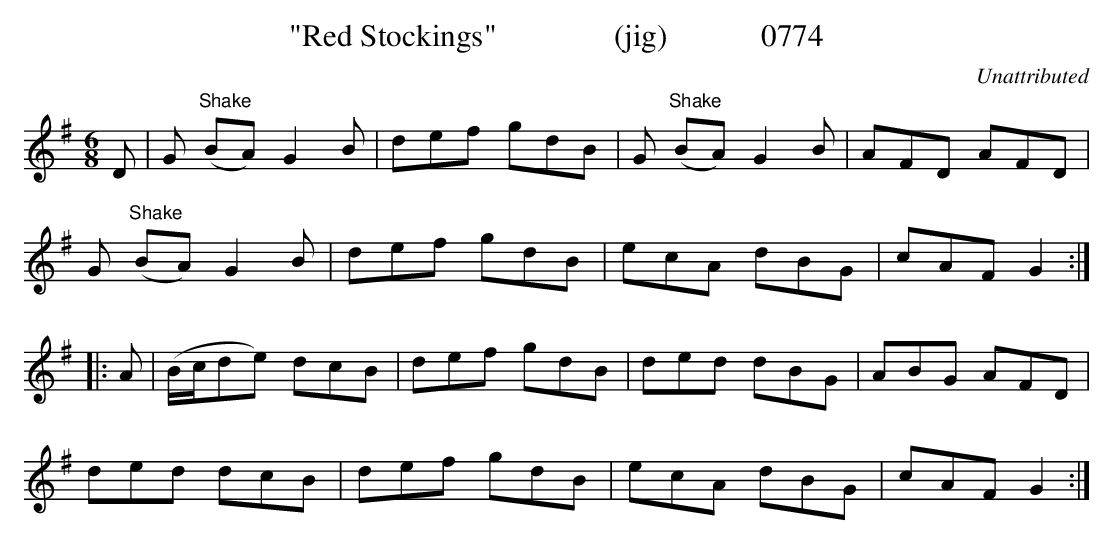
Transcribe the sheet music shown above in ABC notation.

X:1
T:"Red Stockings"               (jig)            0774
C:Unattributed
BRENNAN July 2003 (HTTP://WWW.SOSYOURMOM.COM)
M:6/8
L:1/8
K:G
D|G "^Shake"(BA) G2B|def gdB|G "^Shake"(BA) G2B|AFD AFD|
G "^Shake"(BA) G2B|def gdB|ecA dBG|cAF G2:|
|:A|(B/2c/2de) dcB|def gdB|ded dBG|ABG AFD|
ded dcB|def gdB|ecA dBG|cAF G2:|
